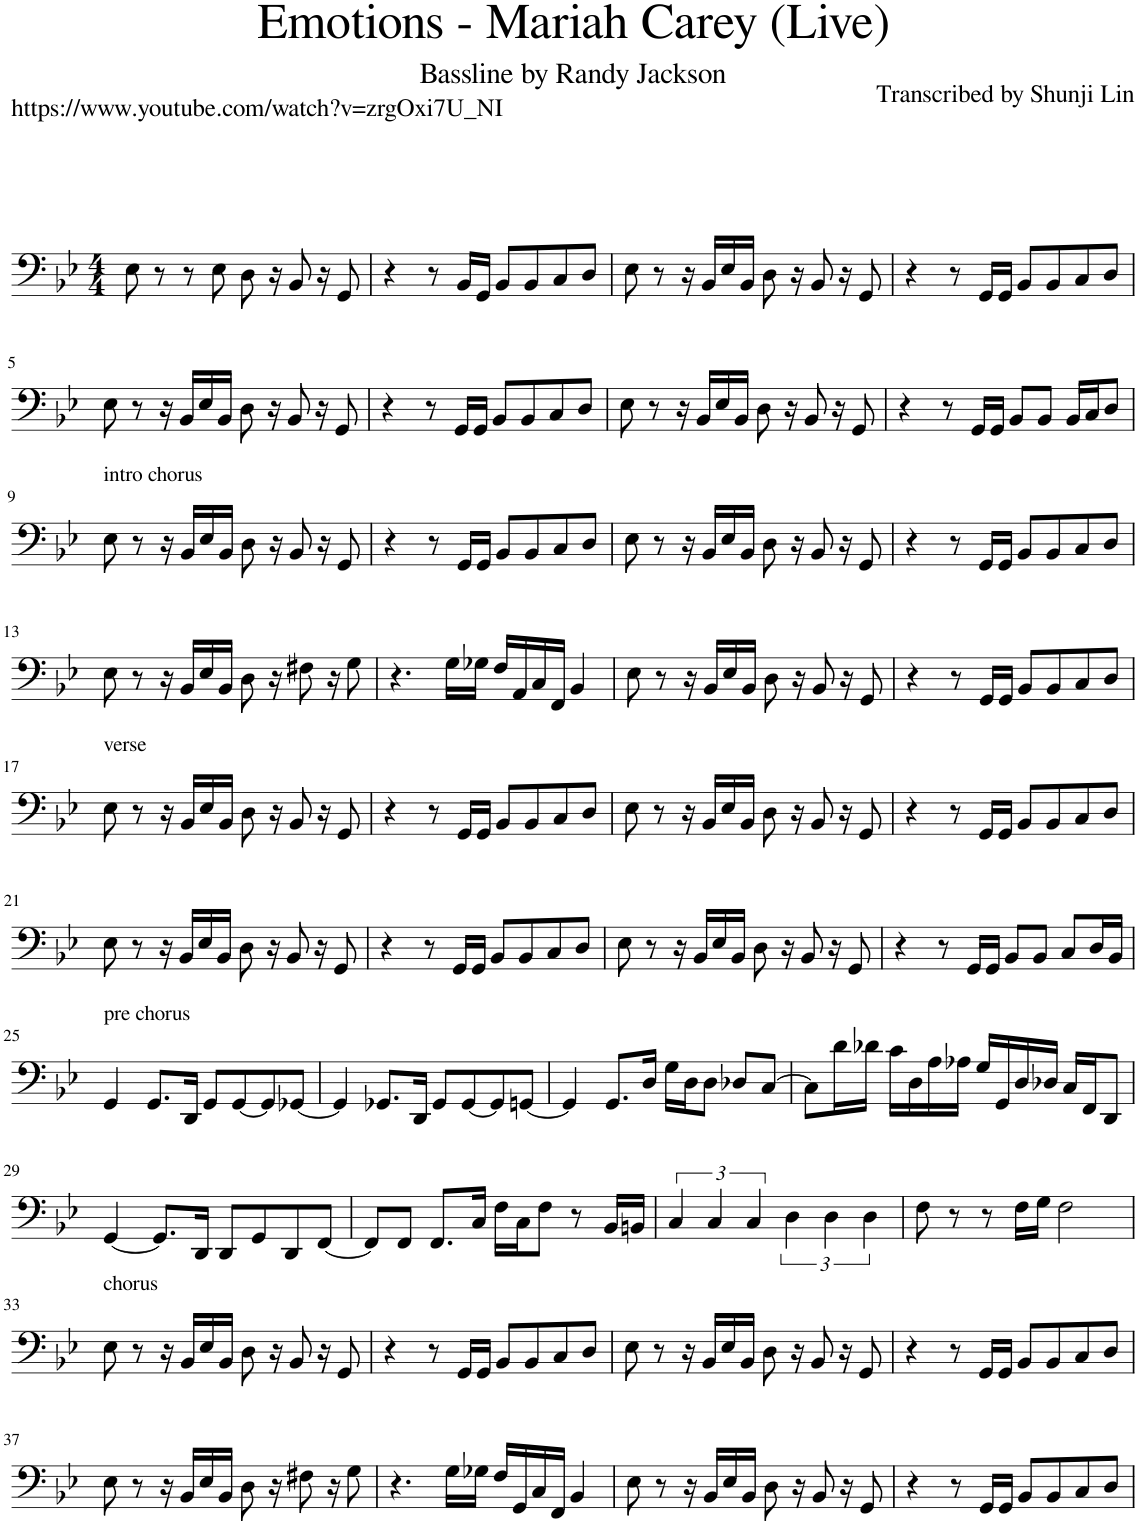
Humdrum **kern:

**kern
*part1
*staff1
*I"Piano
*I'Pno.
*clefF4
*k[b-e-]
*M4/4
=1
8E-\
8r
8r
8E-\
8D\
16r
8BB-/
16r
8GG/
=2
4r
8r
16BB-/LL
16GG/JJ
8BB-/L
8BB-/
8C/
8D/J
=3
8E-\
8r
16r
16BB-/LL
16E-/
16BB-/JJ
8D\
16r
8BB-/
16r
8GG/
=4
4r
8r
16GG/LL
16GG/JJ
8BB-/L
8BB-/
8C/
8D/J
!!LO:LB:g=z
=5
8E-\
8r
16r
16BB-/LL
16E-/
16BB-/JJ
8D\
16r
8BB-/
16r
8GG/
=6
4r
8r
16GG/LL
16GG/JJ
8BB-/L
8BB-/
8C/
8D/J
=7
8E-\
8r
16r
16BB-/LL
16E-/
16BB-/JJ
8D\
16r
8BB-/
16r
8GG/
=8
4r
8r
16GG/LL
16GG/JJ
8BB-/L
8BB-/J
16BB-/LL
16C/J
8D/J
!!LO:LB:g=z
=9
!LO:TX:a:t=intro chorus
8E-\
8r
16r
16BB-/LL
16E-/
16BB-/JJ
8D\
16r
8BB-/
16r
8GG/
=10
4r
8r
16GG/LL
16GG/JJ
8BB-/L
8BB-/
8C/
8D/J
=11
8E-\
8r
16r
16BB-/LL
16E-/
16BB-/JJ
8D\
16r
8BB-/
16r
8GG/
=12
4r
8r
16GG/LL
16GG/JJ
8BB-/L
8BB-/
8C/
8D/J
!!LO:LB:g=z
=13
8E-\
8r
16r
16BB-/LL
16E-/
16BB-/JJ
8D\
16r
8F#X\
16r
8G\
=14
4.r
16G\LL
16G-X\JJ
16F/LL
16AA/
16C/
16FF/JJ
4BB-/
=15
8E-\
8r
16r
16BB-/LL
16E-/
16BB-/JJ
8D\
16r
8BB-/
16r
8GG/
=16
4r
8r
16GG/LL
16GG/JJ
8BB-/L
8BB-/
8C/
8D/J
!!LO:LB:g=z
=17
!LO:TX:a:t=verse
8E-\
8r
16r
16BB-/LL
16E-/
16BB-/JJ
8D\
16r
8BB-/
16r
8GG/
=18
4r
8r
16GG/LL
16GG/JJ
8BB-/L
8BB-/
8C/
8D/J
=19
8E-\
8r
16r
16BB-/LL
16E-/
16BB-/JJ
8D\
16r
8BB-/
16r
8GG/
=20
4r
8r
16GG/LL
16GG/JJ
8BB-/L
8BB-/
8C/
8D/J
!!LO:LB:g=z
=21
8E-\
8r
16r
16BB-/LL
16E-/
16BB-/JJ
8D\
16r
8BB-/
16r
8GG/
=22
4r
8r
16GG/LL
16GG/JJ
8BB-/L
8BB-/
8C/
8D/J
=23
8E-\
8r
16r
16BB-/LL
16E-/
16BB-/JJ
8D\
16r
8BB-/
16r
8GG/
=24
4r
8r
16GG/LL
16GG/JJ
8BB-/L
8BB-/J
8C/L
16D/L
16BB-/JJ
!!LO:LB:g=z
=25
!LO:TX:a:t=pre chorus
4GG/
8.GG/L
16DD/Jk
8GG/L
[8GG/
8GG/]
[8GG-X/J
=26
4GG-/]
8.GG-X/L
16DD/Jk
8GG-/L
[8GG-/
8GG-/]
[8GGn/J
=27
4GG/]
8.GG/L
16D/Jk
16G\LL
16D\J
8D\J
8D-X/L
[8C/J
=28
8C\L]
16d\L
16d-X\JJ
16c\LL
16D\
16A\
16A-X\JJ
16G/LL
16GG/
16D/
16D-X/JJ
16C/LL
16FF/J
8DD/J
!!LO:LB:g=z
=29
[4GG/
8.GG/L]
16DD/Jk
8DD/L
8GG/
8DD/
[8FF/J
=30
8FF/L]
8FF/J
8.FF/L
16C/Jk
16F\LL
16C\J
8F\J
8r
16BB-/LL
16BBn/JJ
=31
6C/
6C/
6C/
6D\
6D\
6D\
=32
8F\
8r
8r
16F\LL
16G\JJ
2F\
!!LO:LB:g=z
=33
!LO:TX:a:t=chorus
8E-\
8r
16r
16BB-/LL
16E-/
16BB-/JJ
8D\
16r
8BB-/
16r
8GG/
=34
4r
8r
16GG/LL
16GG/JJ
8BB-/L
8BB-/
8C/
8D/J
=35
8E-\
8r
16r
16BB-/LL
16E-/
16BB-/JJ
8D\
16r
8BB-/
16r
8GG/
=36
4r
8r
16GG/LL
16GG/JJ
8BB-/L
8BB-/
8C/
8D/J
!!LO:LB:g=z
=37
8E-\
8r
16r
16BB-/LL
16E-/
16BB-/JJ
8D\
16r
8F#X\
16r
8G\
=38
4.r
16G\LL
16G-X\JJ
16F/LL
16GG/
16C/
16FF/JJ
4BB-/
=39
8E-\
8r
16r
16BB-/LL
16E-/
16BB-/JJ
8D\
16r
8BB-/
16r
8GG/
=40
4r
8r
16GG/LL
16GG/JJ
8BB-/L
8BB-/
8C/
8D/J
=
*-
